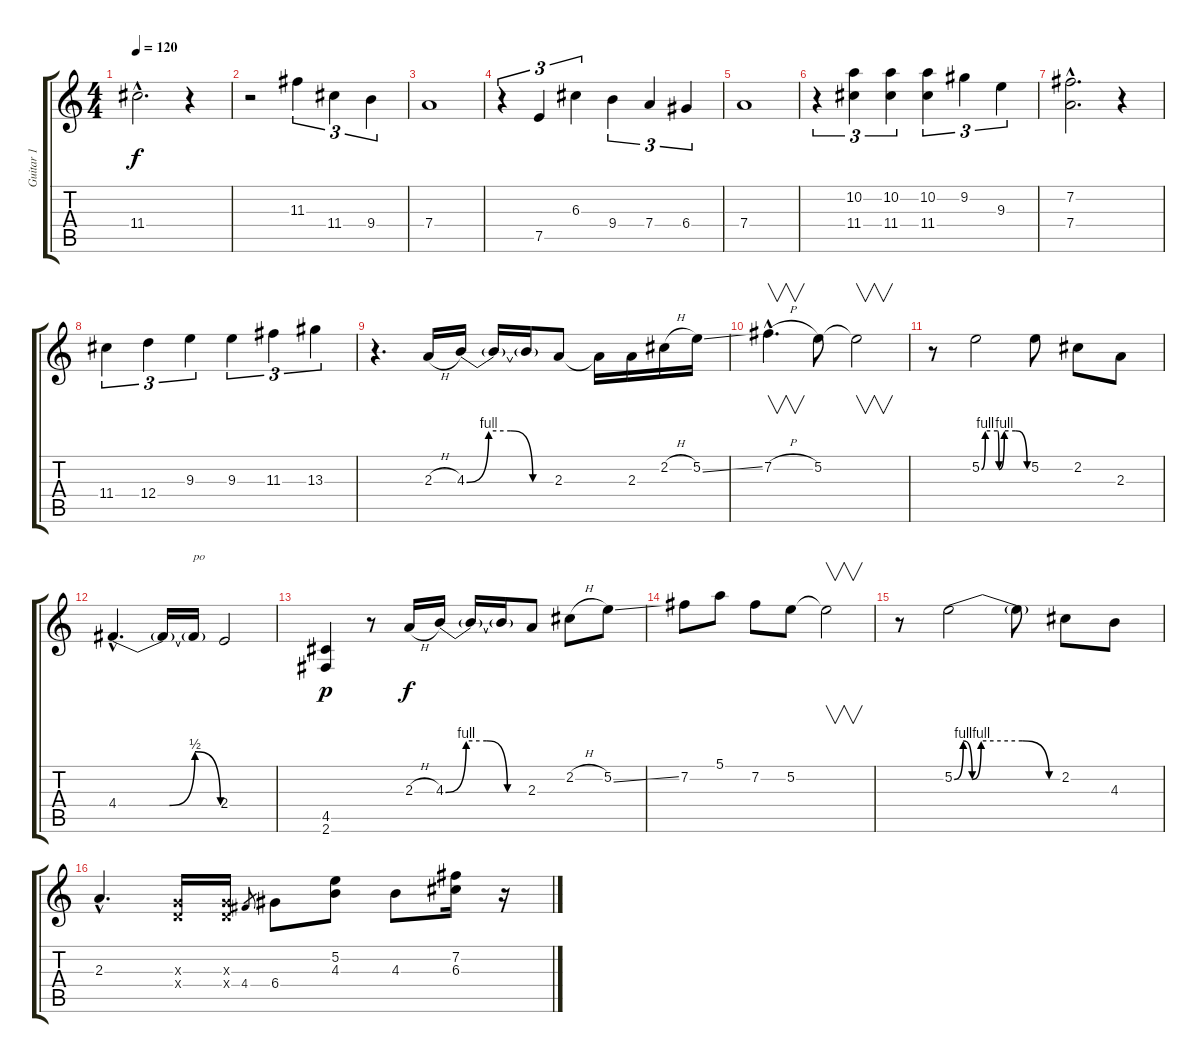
\track ("Guitar 1" "Guitar 1") {instrument distortionguitar}
\staff {score tabs}
\tuning (E4 B3 G3 D3 A2 E2) {hide}
\ts (4 4)
\tempo 120
\clef g2
\ks c
11.4{hac}.2{d dy f} r.4 |
r.2 11.3.4{tu (3 2)} 11.4.4{tu (3 2)} 9.4.4{tu (3 2)} |
7.4.1 |
r.4{tu (3 2)} 7.5.4{tu (3 2)} 6.3.4{tu (3 2)} 9.4.4{tu (3 2)} 7.4.4{tu (3 2)} 6.4.4{tu (3 2)} |
7.4.1 |
r.4{tu (3 2)} (10.2 11.4).4{tu (3 2)} (10.2 11.4).4{tu (3 2)} (10.2 11.4).4{tu (3 2)} 9.2.4{tu (3 2)} 9.3.4{tu (3 2)} |
(7.2{hac} 7.4{hac}).2{d} r.4 |
11.4.4{tu (3 2)} 12.4.4{tu (3 2)} 9.3.4{tu (3 2)} 9.3.4{tu (3 2)} 11.3.4{tu (3 2)} 13.3.4{tu (3 2)} |
r.4{d} 2.3{h}.16 4.3{be (custom 0 0 15 4 30 4 45 0 60 0)}.16 4.3{t}.16 4.3{t}.16 2.3.8 2.3{t}.16 2.3.16 2.2{h}.16 5.2{ss}.16 |
7.2{h hac}.4{v d} 5.2.8 5.2{t}.2{v} |
r.8 5.2{be (custom 0 0 5 4 21 4 23 0 30 4 45 4 60 0)}.2 5.2.8 2.2.8 2.3.8 |
4.4{be (custom 0 0 30 0 45 2 60 0) hac}.4{d} 4.4{t}.16 4.4{t}.16{txt "po"} 2.4.2 |
(4.5 2.6).4{dy p} r.8 2.3{h}.16{dy f} 4.3{be (custom 0 0 15 4 30 4 45 0 60 0)}.16 4.3{t}.16 4.3{t}.16 2.3.8 2.2{h}.8 5.2{ss}.8 |
7.2.8 5.1.8 7.2.8 5.2.8 5.2{t}.2{v} |
r.8 5.2{be (custom 0 0 5 4 10 0 15 4 30 4 38 4 53 0 60 0)}.2 5.2{t}.8 2.2.8 4.3.8 |
2.3{hac}.4{d} (0.3{x} 0.4{x}).16 (0.3{x} 0.4{x}).16 4.4.8{gr} 6.4.8 (5.2 4.3).8 4.3.8 (7.2 6.3).16 r.16
